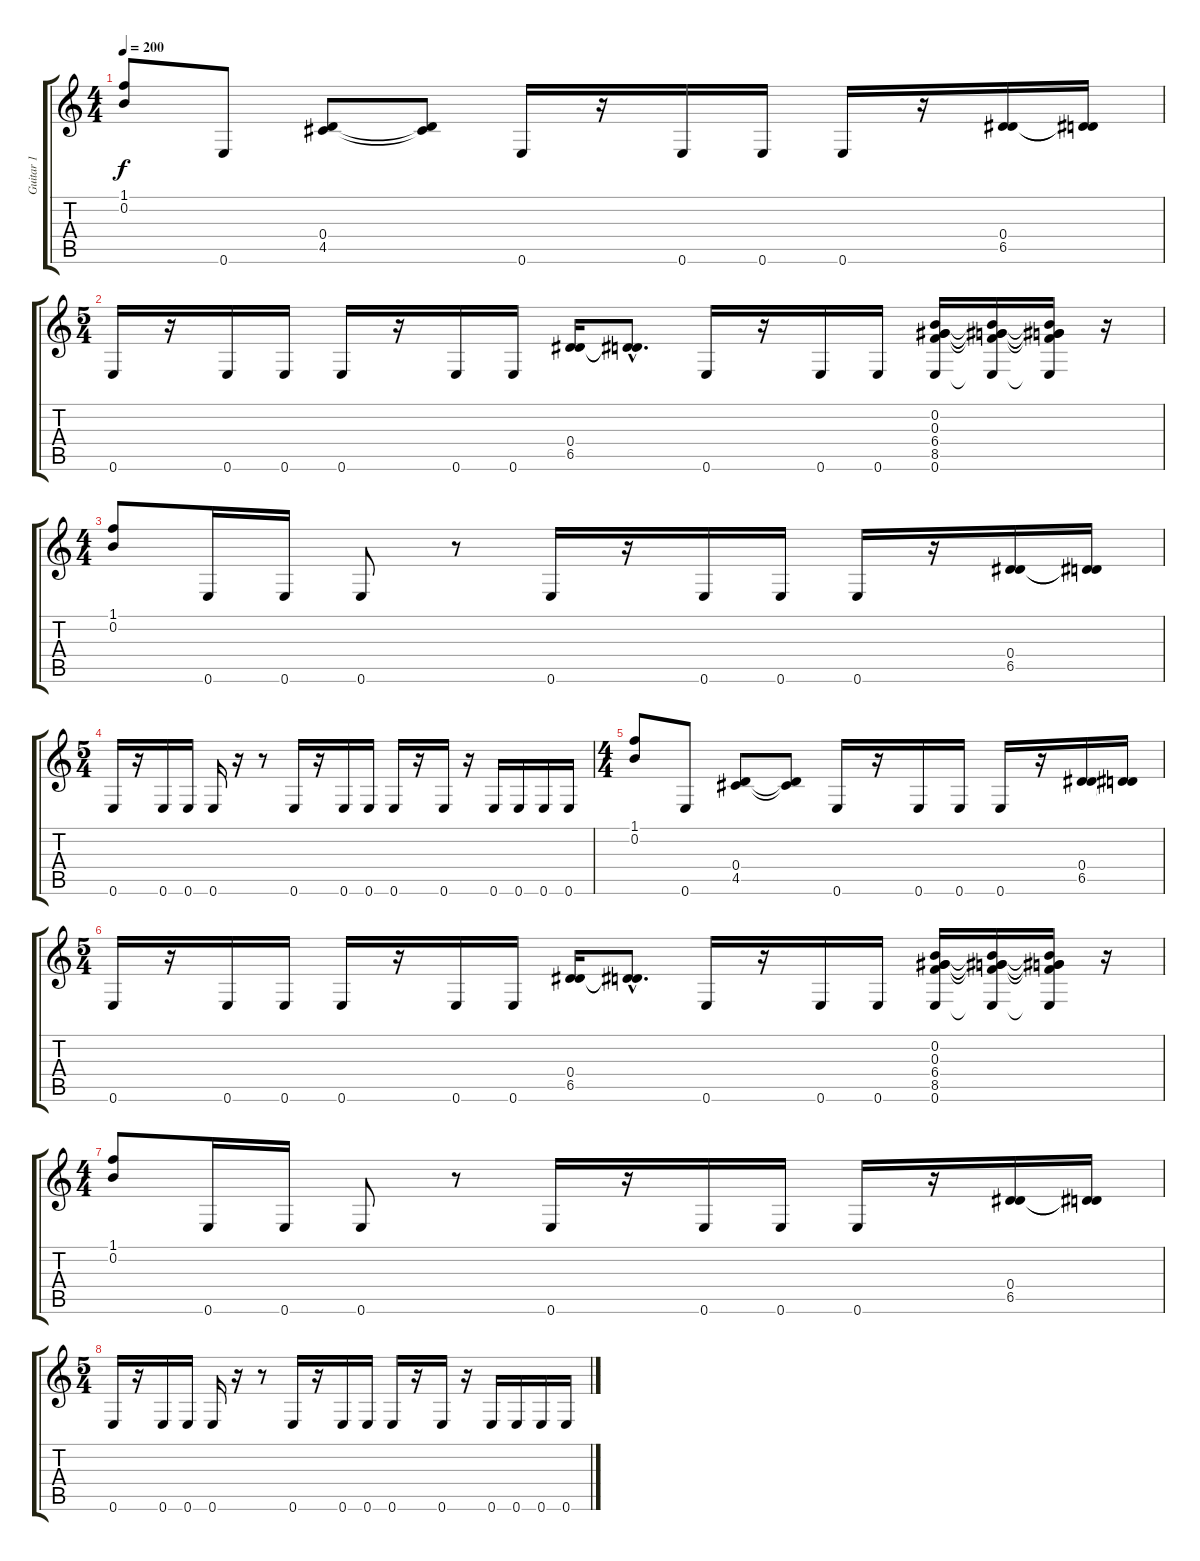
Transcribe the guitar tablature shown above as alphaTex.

\track ("Guitar 1" "Guitar 1") {instrument distortionguitar}
\staff {score tabs}
\tuning (E4 B3 G3 D3 A2 E2) {hide}
\ts (4 4)
\tempo 200
\clef g2
\ks c
(1.1 0.2).8{dy f} 0.6.8 (0.4 4.5).8 (0.4{t} 4.5{t}).8 0.6.16 r.16 0.6.16 0.6.16 0.6.16 r.16 (0.4 6.5).16 (0.4{t} 6.5{t}).16 |
\ts (5 4)
0.6.16 r.16 0.6.16 0.6.16 0.6.16 r.16 0.6.16 0.6.16 (0.4 6.5).16 (0.4{hac t} 6.5{hac t}).8{d} 0.6.16 r.16 0.6.16 0.6.16 (0.2 0.3 6.4 8.5 0.6).16 (0.2{t} 0.3{t} 6.4{t} 8.5{t} 0.6{t}).16 (0.2{t} 0.3{t} 6.4{t} 8.5{t} 0.6{t}).16 r.16 |
\ts (4 4)
(1.1 0.2).8 0.6.16 0.6.16 0.6.8 r.8 0.6.16 r.16 0.6.16 0.6.16 0.6.16 r.16 (0.4 6.5).16 (0.4{t} 6.5{t}).16 |
\ts (5 4)
0.6.16 r.16 0.6.16 0.6.16 0.6.16 r.16 r.8 0.6.16 r.16 0.6.16 0.6.16 0.6.16 r.16 0.6.16 r.16 0.6.16 0.6.16 0.6.16 0.6.16 |
\ts (4 4)
(1.1 0.2).8 0.6.8 (0.4 4.5).8 (0.4{t} 4.5{t}).8 0.6.16 r.16 0.6.16 0.6.16 0.6.16 r.16 (0.4 6.5).16 (0.4{t} 6.5{t}).16 |
\ts (5 4)
0.6.16 r.16 0.6.16 0.6.16 0.6.16 r.16 0.6.16 0.6.16 (0.4 6.5).16 (0.4{hac t} 6.5{hac t}).8{d} 0.6.16 r.16 0.6.16 0.6.16 (0.2 0.3 6.4 8.5 0.6).16 (0.2{t} 0.3{t} 6.4{t} 8.5{t} 0.6{t}).16 (0.2{t} 0.3{t} 6.4{t} 8.5{t} 0.6{t}).16 r.16 |
\ts (4 4)
(1.1 0.2).8 0.6.16 0.6.16 0.6.8 r.8 0.6.16 r.16 0.6.16 0.6.16 0.6.16 r.16 (0.4 6.5).16 (0.4{t} 6.5{t}).16 |
\ts (5 4)
0.6.16 r.16 0.6.16 0.6.16 0.6.16 r.16 r.8 0.6.16 r.16 0.6.16 0.6.16 0.6.16 r.16 0.6.16 r.16 0.6.16 0.6.16 0.6.16 0.6.16
